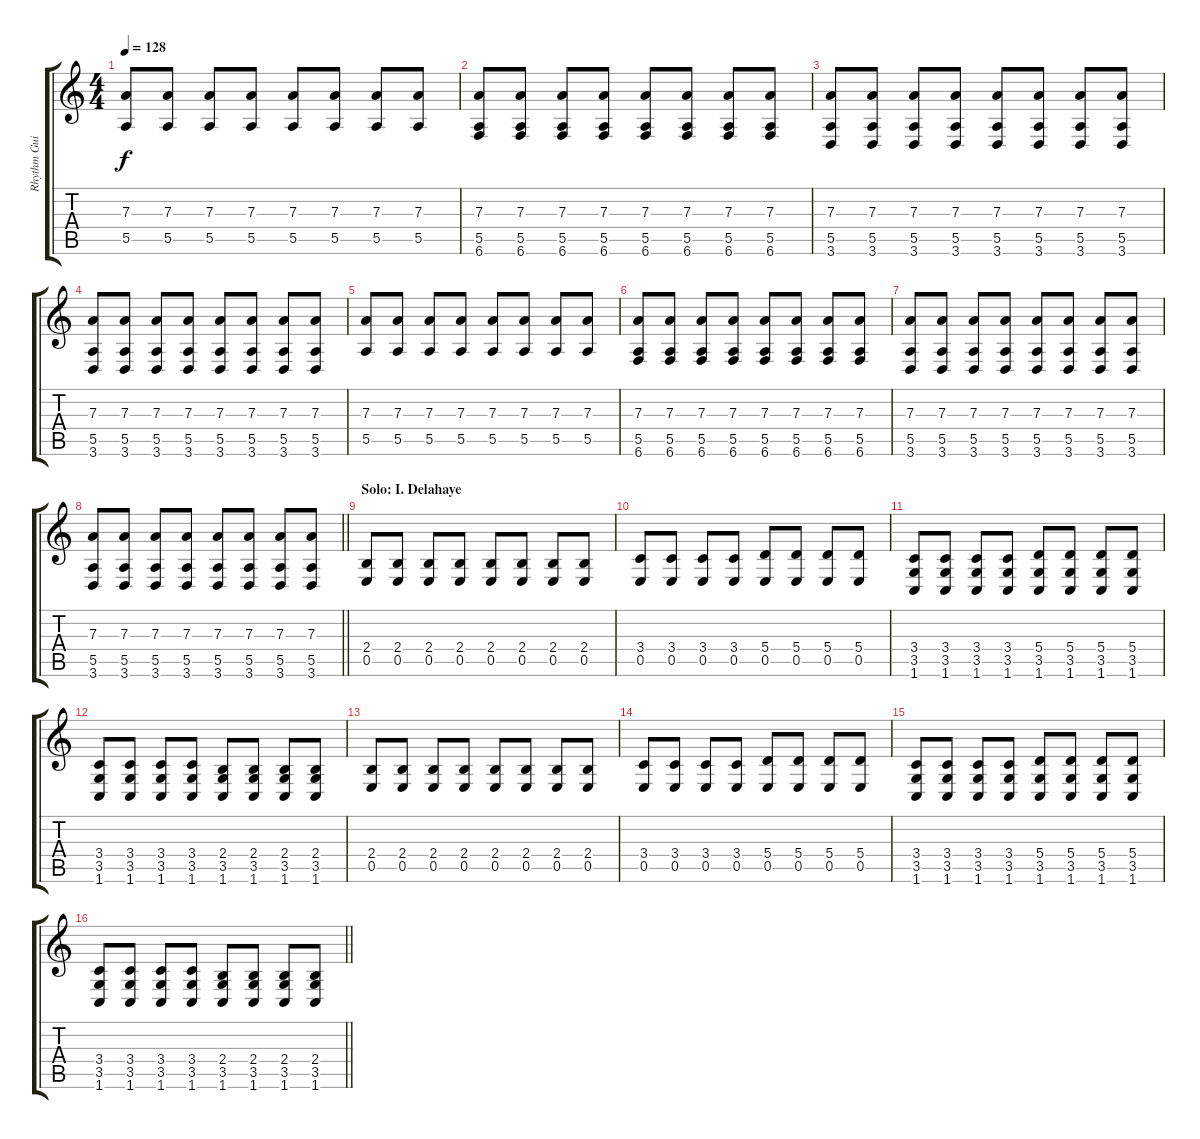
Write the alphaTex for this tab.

\track ("Rhythm Guitar" "Rhythm Gui") {instrument distortionguitar}
\staff {score tabs}
\tuning (B3 Gb3 D3 A2 E2 B1) {hide}
\ts (4 4)
\section ("" "")
\tempo 128
\clef g2
\ks c
(7.3 5.5).8{dy f} (7.3 5.5).8 (7.3 5.5).8 (7.3 5.5).8 (7.3 5.5).8 (7.3 5.5).8 (7.3 5.5).8 (7.3 5.5).8 |
(7.3 5.5 6.6).8 (7.3 5.5 6.6).8 (7.3 5.5 6.6).8 (7.3 5.5 6.6).8 (7.3 5.5 6.6).8 (7.3 5.5 6.6).8 (7.3 5.5 6.6).8 (7.3 5.5 6.6).8 |
(7.3 5.5 3.6).8 (7.3 5.5 3.6).8 (7.3 5.5 3.6).8 (7.3 5.5 3.6).8 (7.3 5.5 3.6).8 (7.3 5.5 3.6).8 (7.3 5.5 3.6).8 (7.3 5.5 3.6).8 |
(7.3 5.5 3.6).8 (7.3 5.5 3.6).8 (7.3 5.5 3.6).8 (7.3 5.5 3.6).8 (7.3 5.5 3.6).8 (7.3 5.5 3.6).8 (7.3 5.5 3.6).8 (7.3 5.5 3.6).8 |
(7.3 5.5).8 (7.3 5.5).8 (7.3 5.5).8 (7.3 5.5).8 (7.3 5.5).8 (7.3 5.5).8 (7.3 5.5).8 (7.3 5.5).8 |
(7.3 5.5 6.6).8 (7.3 5.5 6.6).8 (7.3 5.5 6.6).8 (7.3 5.5 6.6).8 (7.3 5.5 6.6).8 (7.3 5.5 6.6).8 (7.3 5.5 6.6).8 (7.3 5.5 6.6).8 |
(7.3 5.5 3.6).8 (7.3 5.5 3.6).8 (7.3 5.5 3.6).8 (7.3 5.5 3.6).8 (7.3 5.5 3.6).8 (7.3 5.5 3.6).8 (7.3 5.5 3.6).8 (7.3 5.5 3.6).8 |
\barLineRight lightlight
(7.3 5.5 3.6).8 (7.3 5.5 3.6).8 (7.3 5.5 3.6).8 (7.3 5.5 3.6).8 (7.3 5.5 3.6).8 (7.3 5.5 3.6).8 (7.3 5.5 3.6).8 (7.3 5.5 3.6).8 |
\section ("" "Solo: I. Delahaye")
(2.4 0.5).8 (2.4 0.5).8 (2.4 0.5).8 (2.4 0.5).8 (2.4 0.5).8 (2.4 0.5).8 (2.4 0.5).8 (2.4 0.5).8 |
(3.4 0.5).8 (3.4 0.5).8 (3.4 0.5).8 (3.4 0.5).8 (5.4 0.5).8 (5.4 0.5).8 (5.4 0.5).8 (5.4 0.5).8 |
(3.4 3.5 1.6).8 (3.4 3.5 1.6).8 (3.4 3.5 1.6).8 (3.4 3.5 1.6).8 (5.4 3.5 1.6).8 (5.4 3.5 1.6).8 (5.4 3.5 1.6).8 (5.4 3.5 1.6).8 |
(3.4 3.5 1.6).8 (3.4 3.5 1.6).8 (3.4 3.5 1.6).8 (3.4 3.5 1.6).8 (2.4 3.5 1.6).8 (2.4 3.5 1.6).8 (2.4 3.5 1.6).8 (2.4 3.5 1.6).8 |
(2.4 0.5).8 (2.4 0.5).8 (2.4 0.5).8 (2.4 0.5).8 (2.4 0.5).8 (2.4 0.5).8 (2.4 0.5).8 (2.4 0.5).8 |
(3.4 0.5).8 (3.4 0.5).8 (3.4 0.5).8 (3.4 0.5).8 (5.4 0.5).8 (5.4 0.5).8 (5.4 0.5).8 (5.4 0.5).8 |
(3.4 3.5 1.6).8 (3.4 3.5 1.6).8 (3.4 3.5 1.6).8 (3.4 3.5 1.6).8 (5.4 3.5 1.6).8 (5.4 3.5 1.6).8 (5.4 3.5 1.6).8 (5.4 3.5 1.6).8 |
\barLineRight lightlight
(3.4 3.5 1.6).8 (3.4 3.5 1.6).8 (3.4 3.5 1.6).8 (3.4 3.5 1.6).8 (2.4 3.5 1.6).8 (2.4 3.5 1.6).8 (2.4 3.5 1.6).8 (2.4 3.5 1.6).8
